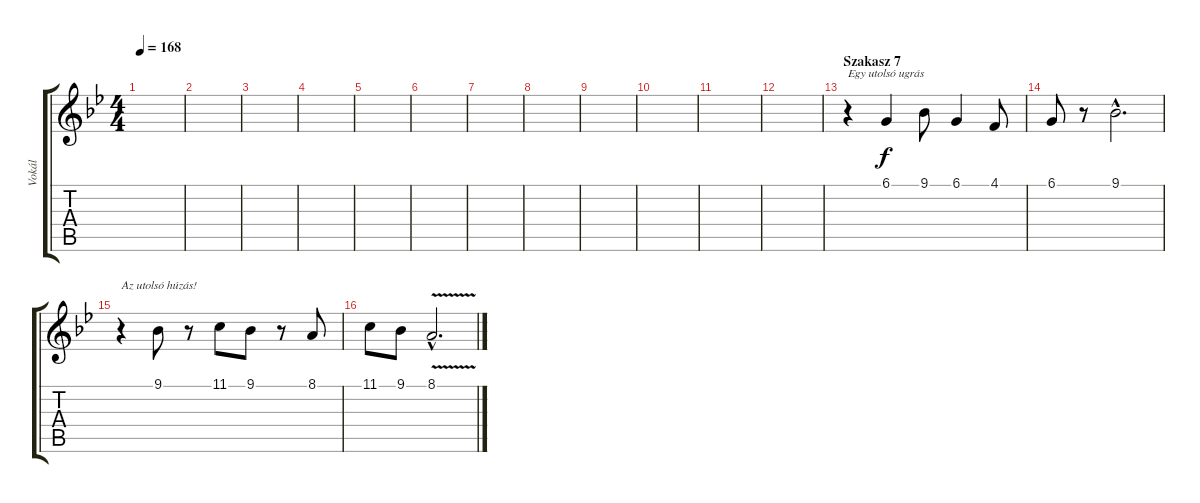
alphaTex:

\track ("Vokál" "Vokál") {instrument violin}
\staff {score tabs}
\tuning (Db4 Ab3 E3 B2 Gb2 Db2) {hide}
\ts (4 4)
\tempo 168
\clef g2
\ks gminor
|
|
|
|
|
|
|
|
|
|
|
|
\section ("" "Szakasz 7")
r.4{txt "Egy utolsó ugrás"} 6.1.4 9.1.8 6.1.4 4.1.8 |
6.1.8 r.8 9.1{hac}.2{d} |
r.4{txt "Az utolsó húzás!"} 9.1.8 r.8 11.1.8 9.1.8 r.8 8.1.8 |
11.1.8 9.1.8 8.1{v hac}.2{d}
